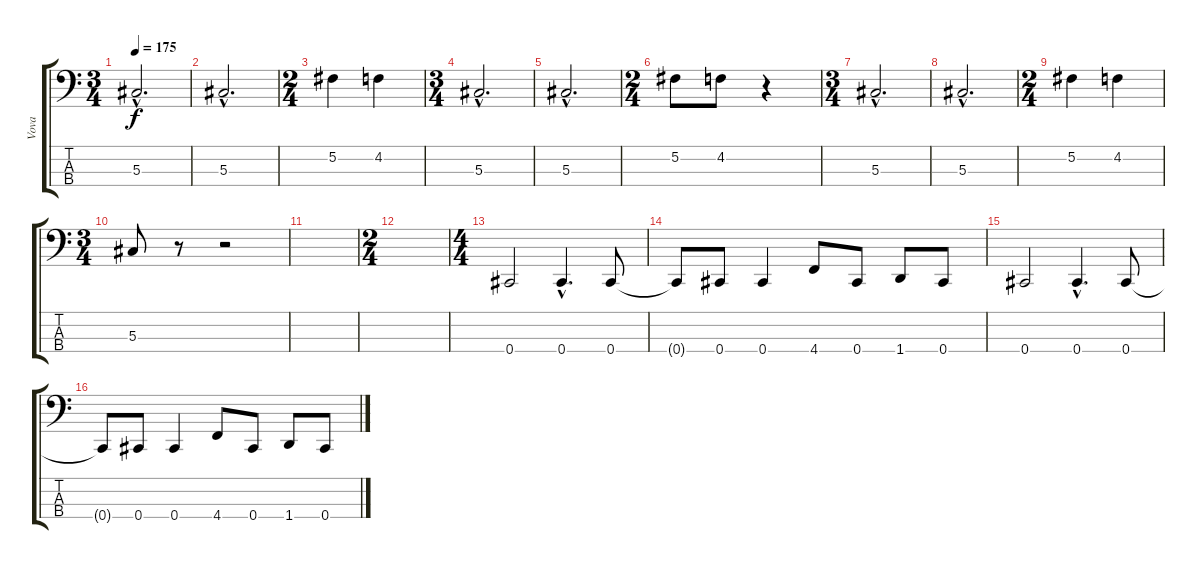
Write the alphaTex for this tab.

\track ("Vova" "Vova") {instrument electricbasspick}
\staff {score tabs}
\tuning (Gb2 Db2 Ab1 Db1) {hide}
\ts (3 4)
\tempo 175
\clef f4
\ks c
5.3{hac}.2{d dy f} |
5.3{hac}.2{d} |
\ts (2 4)
5.2.4 4.2.4 |
\ts (3 4)
5.3{hac}.2{d} |
5.3{hac}.2{d} |
\ts (2 4)
5.2.8 4.2.8 r.4 |
\ts (3 4)
5.3{hac}.2{d} |
5.3{hac}.2{d} |
\ts (2 4)
5.2.4 4.2.4 |
\ts (3 4)
5.3.8 r.8 r.2 |
|
\ts (2 4)
|
\ts (4 4)
0.4.2 0.4{hac}.4{d} 0.4.8 |
0.4{t}.8 0.4.8 0.4.4 4.4.8 0.4.8 1.4.8 0.4.8 |
0.4.2 0.4{hac}.4{d} 0.4.8 |
0.4{t}.8 0.4.8 0.4.4 4.4.8 0.4.8 1.4.8 0.4.8
